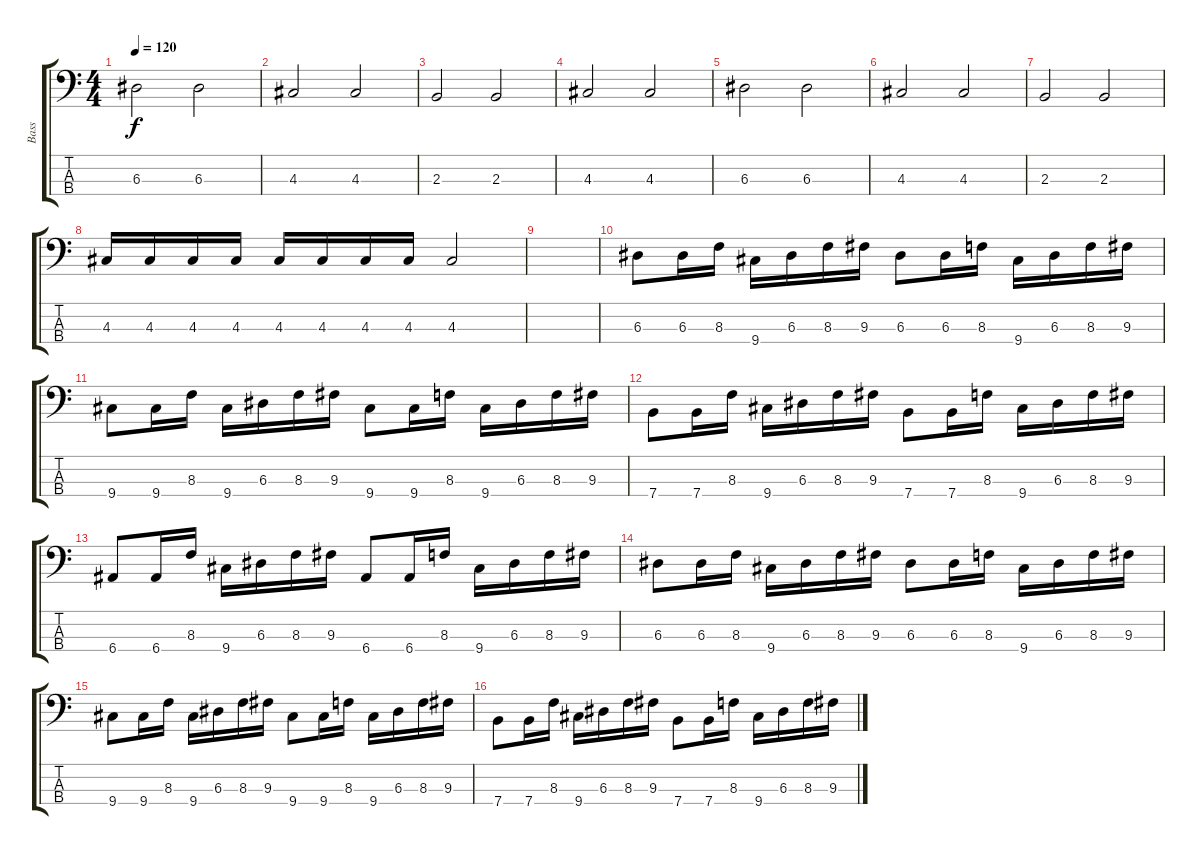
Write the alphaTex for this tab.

\track ("Bass" "Bass") {instrument electricbassfinger}
\staff {score tabs}
\tuning (G2 D2 A1 E1) {hide}
\ts (4 4)
\tempo 120
\clef f4
\ks c
6.3.2{dy f instrument electricbassfinger} 6.3.2 |
4.3.2 4.3.2 |
2.3.2 2.3.2 |
4.3.2 4.3.2 |
6.3.2 6.3.2 |
4.3.2 4.3.2 |
2.3.2 2.3.2 |
4.3.16 4.3.16 4.3.16 4.3.16 4.3.16 4.3.16 4.3.16 4.3.16 4.3.2 |
|
6.3.8 6.3.16 8.3.16 9.4.16 6.3.16 8.3.16 9.3.16 6.3.8 6.3.16 8.3.16 9.4.16 6.3.16 8.3.16 9.3.16 |
9.4.8 9.4.16 8.3.16 9.4.16 6.3.16 8.3.16 9.3.16 9.4.8 9.4.16 8.3.16 9.4.16 6.3.16 8.3.16 9.3.16 |
7.4.8 7.4.16 8.3.16 9.4.16 6.3.16 8.3.16 9.3.16 7.4.8 7.4.16 8.3.16 9.4.16 6.3.16 8.3.16 9.3.16 |
6.4.8 6.4.16 8.3.16 9.4.16 6.3.16 8.3.16 9.3.16 6.4.8 6.4.16 8.3.16 9.4.16 6.3.16 8.3.16 9.3.16 |
6.3.8 6.3.16 8.3.16 9.4.16 6.3.16 8.3.16 9.3.16 6.3.8 6.3.16 8.3.16 9.4.16 6.3.16 8.3.16 9.3.16 |
9.4.8 9.4.16 8.3.16 9.4.16 6.3.16 8.3.16 9.3.16 9.4.8 9.4.16 8.3.16 9.4.16 6.3.16 8.3.16 9.3.16 |
7.4.8 7.4.16 8.3.16 9.4.16 6.3.16 8.3.16 9.3.16 7.4.8 7.4.16 8.3.16 9.4.16 6.3.16 8.3.16 9.3.16
